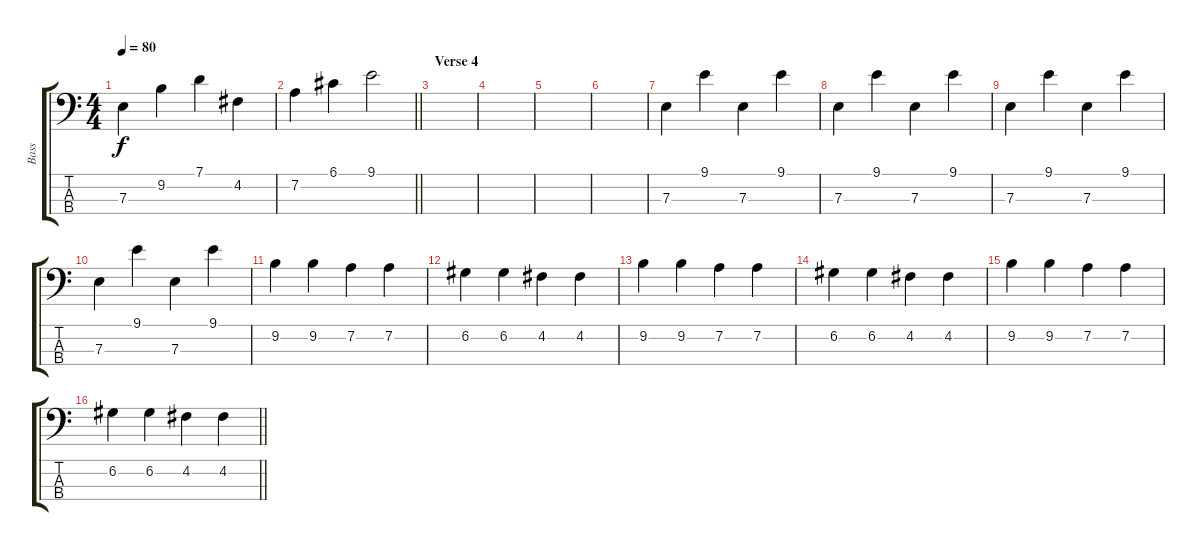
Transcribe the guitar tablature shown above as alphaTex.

\track ("Bass" "Bass") {instrument electricbassfinger}
\staff {score tabs}
\tuning (G2 D2 A1 E1) {hide}
\ts (4 4)
\tempo 80
\clef f4
\ks c
7.3.4{dy f} 9.2.4 7.1.4 4.2.4 |
\barLineRight lightlight
7.2.4 6.1.4 9.1.2 |
\section ("" "Verse 4")
|
|
|
|
7.3.4 9.1.4 7.3.4 9.1.4 |
7.3.4 9.1.4 7.3.4 9.1.4 |
7.3.4 9.1.4 7.3.4 9.1.4 |
7.3.4 9.1.4 7.3.4 9.1.4 |
9.2.4 9.2.4 7.2.4 7.2.4 |
6.2.4 6.2.4 4.2.4 4.2.4 |
9.2.4 9.2.4 7.2.4 7.2.4 |
6.2.4 6.2.4 4.2.4 4.2.4 |
9.2.4 9.2.4 7.2.4 7.2.4 |
\barLineRight lightlight
6.2.4 6.2.4 4.2.4 4.2.4
